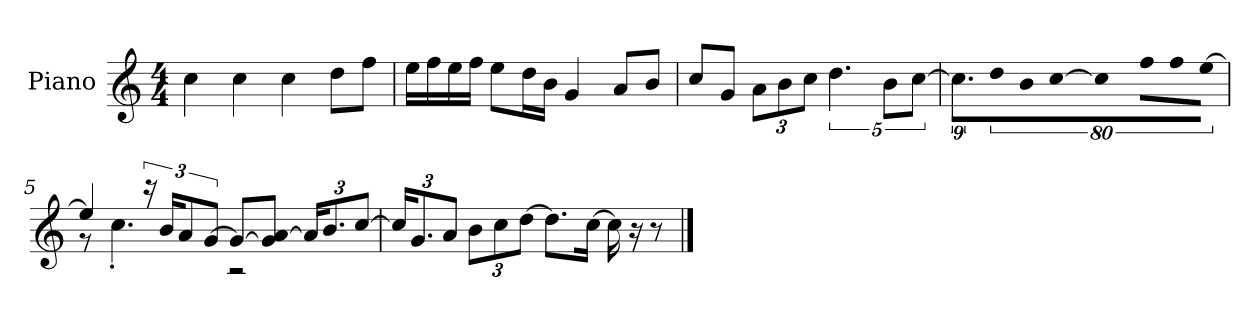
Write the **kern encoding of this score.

**kern
*part1
*staff1
*I"Piano
*I'P-no
*clefG2
*k[]
*M4/4
*MM90
=1
4cc\
4cc\
4cc\
8dd\L
8ff\J
=2
16ee\LL
16ff\
16ee\
16ff\JJ
8ee\L
16dd\L
16b\JJ
4g/
8a/L
8b/J
=3
8cc/L
8g/J
*Xbrackettup
12a\L
12b\
12cc\J
*brackettup
5.dd\
10b\L
[10cc\J
=4
9.cc\L]
!LO:N:vis=8
640%71dd\
!LO:N:vis=8
640%71b\
!LO:N:vis=16
[1920%107cc\Jk
!LO:N:vis=4
1920%427cc\]
!LO:N:vis=8
640%71ff\L
!LO:N:vis=8
640%71ff\
!LO:N:vis=8
[640%71ee\J
!!LO:LB:g=z
=5
*^
4ee/]	8r
.	4.cc'\
24r	.
24b/KL	.
12a/	.
[12g/J	.
8g/L_	2r
8g/] [8a/J	.
*Xbrackettup	*
24a/KL]	.
12.b/	.
[12cc/J	.
*v	*v
=6
24cc/KL]
12.g/
12a/J
12b\L
12cc\
[12dd\J
8.dd\L]
[16cc\Jk
16cc\]
16r
8r
==
*-
